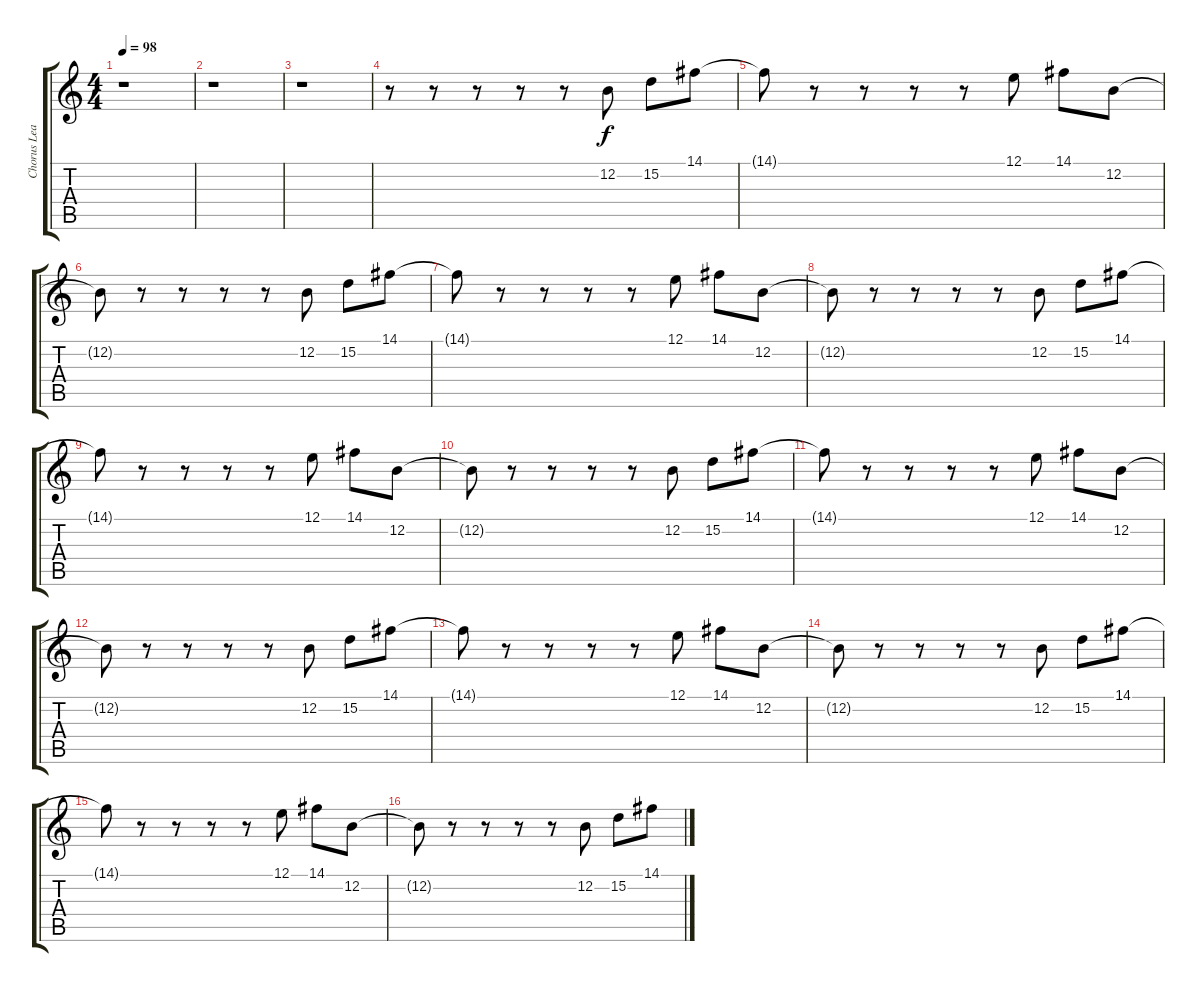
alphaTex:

\track ("Chorus Lead" "Chorus Lea") {instrument tremolostrings}
\staff {score tabs}
\tuning (E4 B3 G3 D3 A2 E2) {hide}
\ts (4 4)
\tempo 98
\clef g2
\ks c
r.1{dy f} |
r.1 |
r.1 |
r.8 r.8 r.8 r.8 r.8 12.2.8 15.2.8 14.1.8 |
14.1{t}.8 r.8 r.8 r.8 r.8 12.1.8 14.1.8 12.2.8 |
12.2{t}.8 r.8 r.8 r.8 r.8 12.2.8 15.2.8 14.1.8 |
14.1{t}.8 r.8 r.8 r.8 r.8 12.1.8 14.1.8 12.2.8 |
12.2{t}.8 r.8 r.8 r.8 r.8 12.2.8 15.2.8 14.1.8 |
14.1{t}.8 r.8 r.8 r.8 r.8 12.1.8 14.1.8 12.2.8 |
12.2{t}.8 r.8 r.8 r.8 r.8 12.2.8 15.2.8 14.1.8 |
14.1{t}.8 r.8 r.8 r.8 r.8 12.1.8 14.1.8 12.2.8 |
12.2{t}.8 r.8 r.8 r.8 r.8 12.2.8 15.2.8 14.1.8 |
14.1{t}.8 r.8 r.8 r.8 r.8 12.1.8 14.1.8 12.2.8 |
12.2{t}.8 r.8 r.8 r.8 r.8 12.2.8 15.2.8 14.1.8 |
14.1{t}.8 r.8 r.8 r.8 r.8 12.1.8 14.1.8 12.2.8 |
12.2{t}.8 r.8 r.8 r.8 r.8 12.2.8 15.2.8 14.1.8
